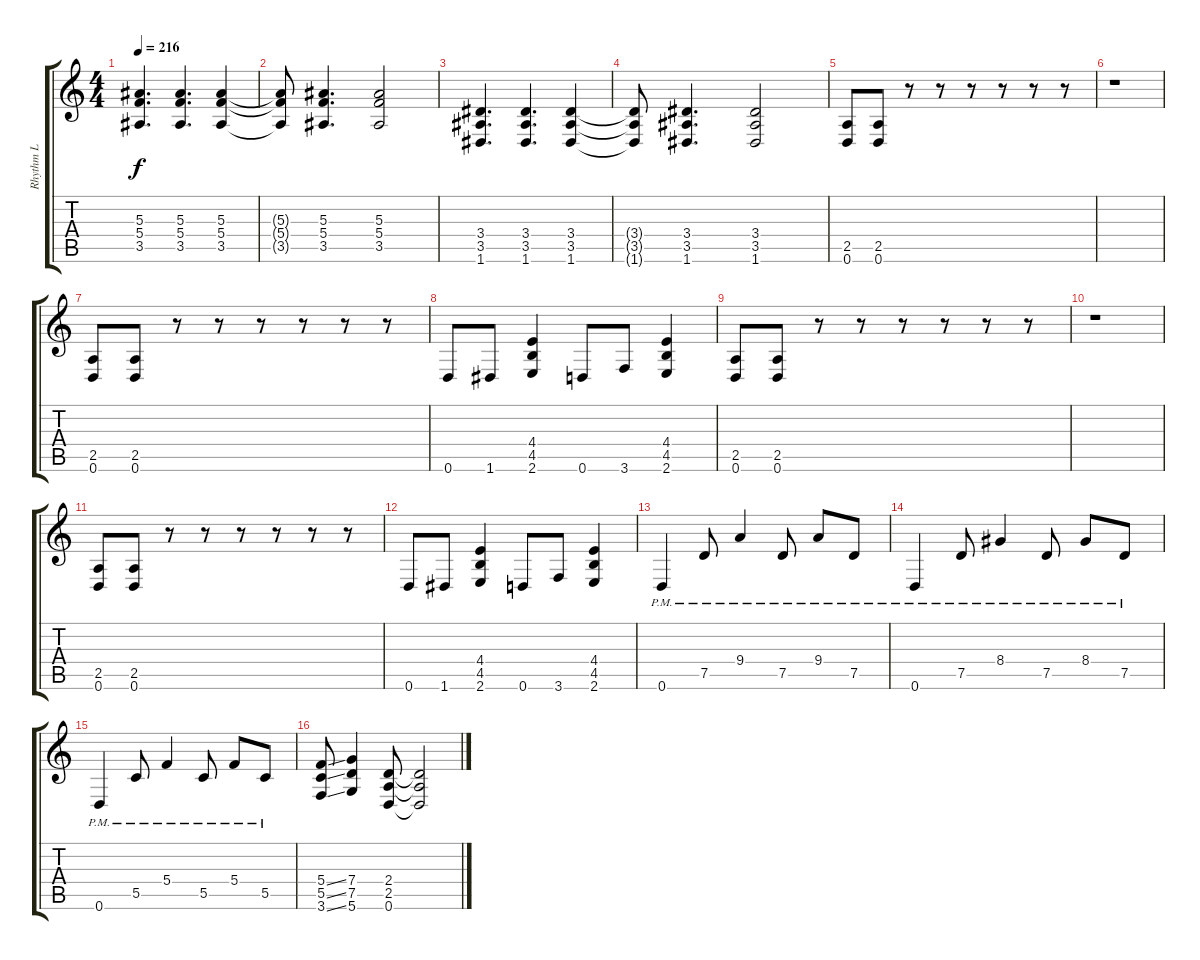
\track ("Rhythm L" "Rhythm L") {instrument distortionguitar}
\staff {score tabs}
\tuning (D4 A3 F3 C3 G2 D2) {hide}
\ts (4 4)
\tempo 216
\clef g2
\ks c
(5.3 5.4 3.5).4{d dy f} (5.3 5.4 3.5).4{d} (5.3 5.4 3.5).4 |
(5.3{t} 5.4{t} 3.5{t}).8 (5.3 5.4 3.5).4{d} (5.3 5.4 3.5).2 |
(3.4 3.5 1.6).4{d} (3.4 3.5 1.6).4{d} (3.4 3.5 1.6).4 |
(3.4{t} 3.5{t} 1.6{t}).8 (3.4 3.5 1.6).4{d} (3.4 3.5 1.6).2 |
(2.5 0.6).8 (2.5 0.6).8 r.8 r.8 r.8 r.8 r.8 r.8 |
r.1 |
(2.5 0.6).8 (2.5 0.6).8 r.8 r.8 r.8 r.8 r.8 r.8 |
0.6.8 1.6.8 (4.4 4.5 2.6).4 0.6.8 3.6.8 (4.4 4.5 2.6).4 |
(2.5 0.6).8 (2.5 0.6).8 r.8 r.8 r.8 r.8 r.8 r.8 |
r.1 |
(2.5 0.6).8 (2.5 0.6).8 r.8 r.8 r.8 r.8 r.8 r.8 |
0.6.8 1.6.8 (4.4 4.5 2.6).4 0.6.8 3.6.8 (4.4 4.5 2.6).4 |
0.6{pm}.4 7.5{pm}.8 9.4{pm}.4 7.5{pm}.8 9.4{pm}.8 7.5{pm}.8 |
0.6{pm}.4 7.5{pm}.8 8.4{pm}.4 7.5{pm}.8 8.4{pm}.8 7.5{pm}.8 |
0.6{pm}.4 5.5{pm}.8 5.4{pm}.4 5.5{pm}.8 5.4{pm}.8 5.5{pm}.8 |
(5.4{ss} 5.5{ss} 3.6{ss}).8 (7.4 7.5 5.6).4 (2.4 2.5 0.6).8 (2.4{t} 2.5{t} 0.6{t}).2
